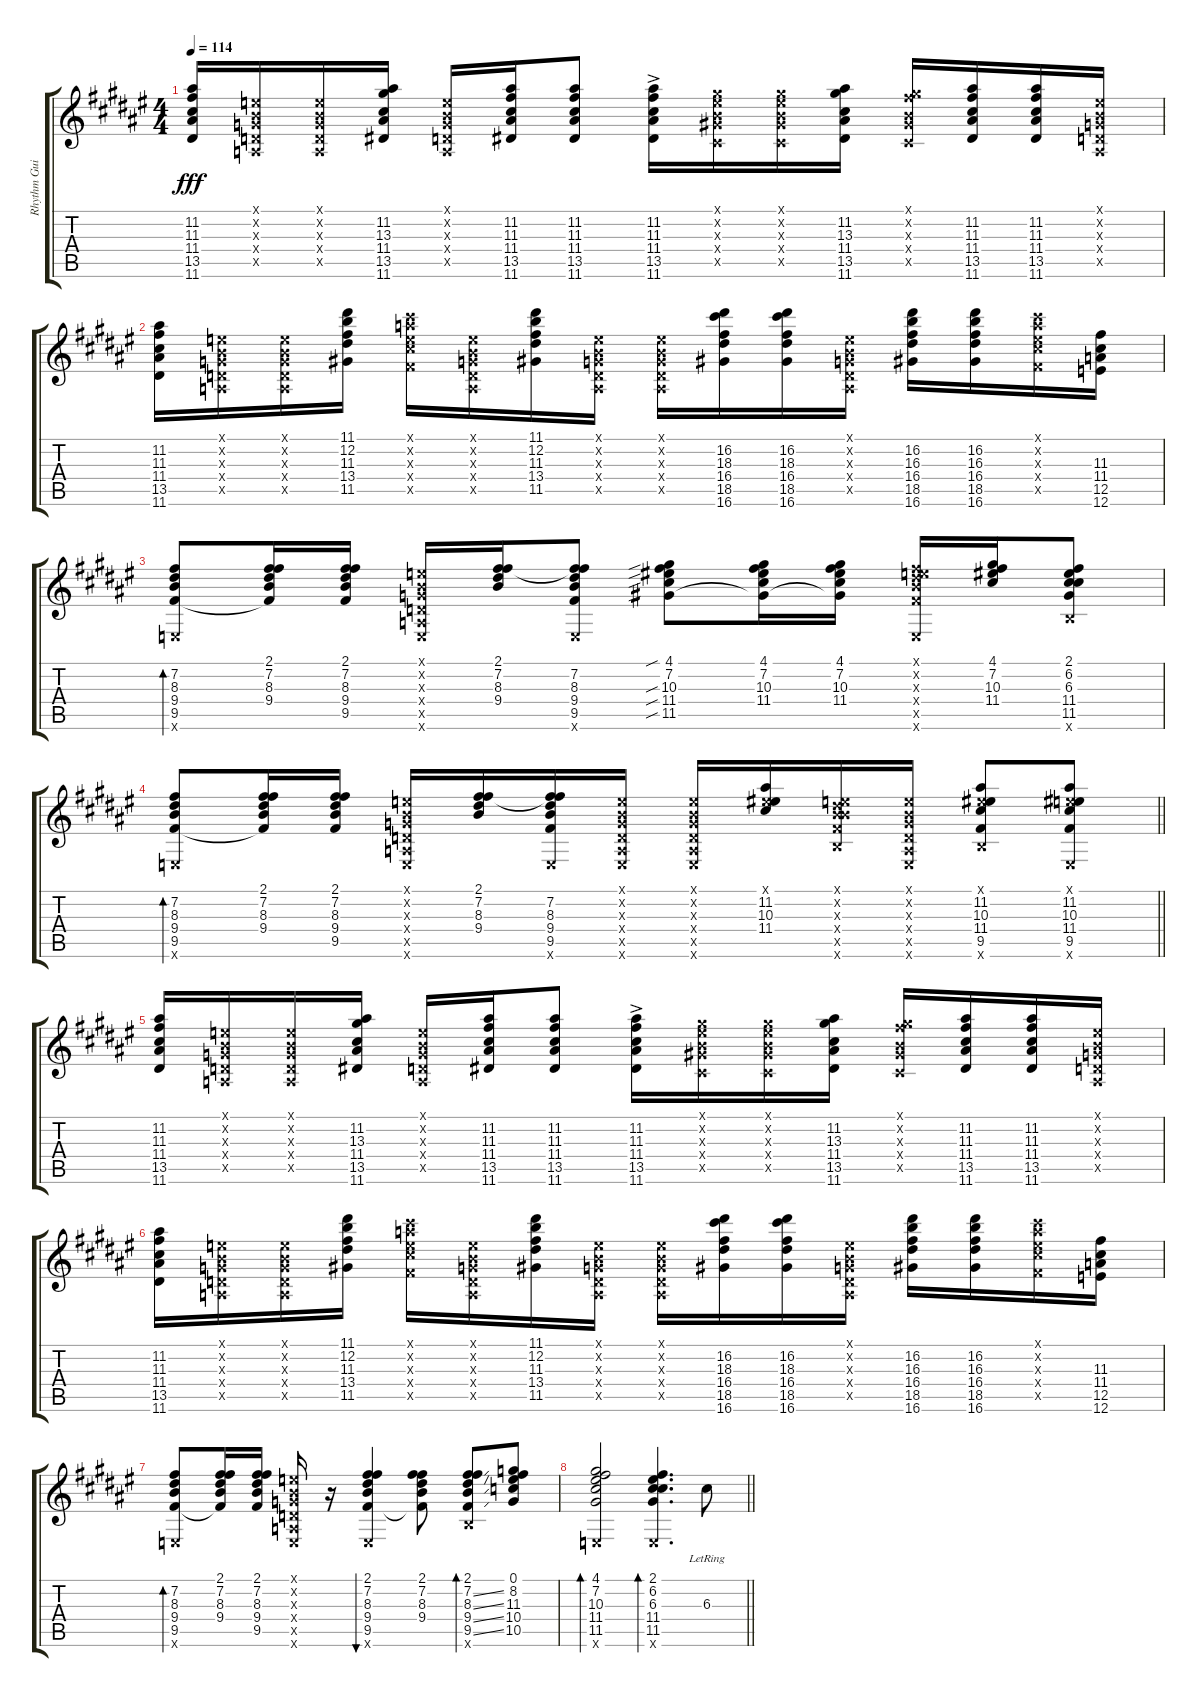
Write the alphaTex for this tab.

\track ("Rhythm Guitar" "Rhythm Gui") {instrument electricguitarclean}
\staff {score tabs}
\tuning (E4 B3 G3 D3 A2 E2) {hide}
\ts (4 4)
\tempo 114
\clef g2
\ks f#
(11.2 11.3 11.4 13.5 11.6).16{dy fff} (0.1{x} 0.2{x} 0.3{x} 0.4{x} 0.5{x}).16 (0.1{x} 0.2{x} 0.3{x} 0.4{x} 0.5{x}).16 (11.2 13.3 11.4 13.5 11.6).16 (0.1{x} 0.2{x} 0.3{x} 0.4{x} 0.5{x}).16 (11.2 11.3 11.4 13.5 11.6).16 (11.2 11.3 11.4 13.5 11.6).8 (11.2{ac} 11.3 11.4 13.5 11.6).16 (4.1{x} 5.2{x} 4.3{x} 6.4{x} 4.5{x}).16 (4.1{x} 5.2{x} 4.3{x} 6.4{x} 4.5{x}).16 (11.2 13.3 11.4 13.5 11.6).16 (4.1{x} 7.2{x} 4.3{x} 6.4{x} 4.5{x}).16 (11.2 11.3 11.4 13.5 11.6).16 (11.2 11.3 11.4 13.5 11.6).16 (0.1{x} 0.2{x} 0.3{x} 0.4{x} 0.5{x}).16 |
(11.2 11.3 11.4 13.5 11.6).16 (0.1{x} 0.2{x} 0.3{x} 0.4{x} 0.5{x}).16 (0.1{x} 0.2{x} 0.3{x} 0.4{x} 0.5{x}).16 (11.1 12.2 11.3 13.4 11.5).16 (9.1{x} 10.2{x} 9.3{x} 11.4{x} 9.5{x}).16 (0.1{x} 0.2{x} 0.3{x} 0.4{x} 0.5{x}).16 (11.1 12.2 11.3 13.4 11.5).16 (0.1{x} 0.2{x} 0.3{x} 0.4{x} 0.5{x}).16 (0.1{x} 0.2{x} 0.3{x} 0.4{x} 0.5{x}).16 (16.2 18.3 16.4 18.5 16.6).16 (16.2 18.3 16.4 18.5 16.6).16 (0.1{x} 0.2{x} 0.3{x} 0.4{x} 0.5{x}).16 (16.2 16.3 16.4 18.5 16.6).16 (16.2 16.3 16.4 18.5 16.6).16 (9.1{x} 10.2{x} 9.3{x} 11.4{x} 9.5{x}).16 (11.3 11.4 12.5 12.6).16 |
(7.2 8.3 9.4 9.5 0.6{x}).8{bd 60} (2.1 7.2 8.3 9.4 9.5{t}).16 (2.1 7.2 8.3 9.4 9.5).16 (0.1{x} 0.2{x} 0.3{x} 0.4{x} 0.5{x} 0.6{x}).16 (2.1 7.2 8.3 9.4).16 (2.1{t} 7.2 8.3 9.4 9.5 0.6{x}).8 (4.1{sib} 7.2 10.3{sib} 11.4{sib} 11.5{sib}).8 (4.1 7.2 10.3 11.4 11.5{t}).16 (4.1 7.2 10.3 11.4 11.5{t}).16 (0.1{x} 7.2{x} 8.3{x} 9.4{x} 9.5{x} 0.6{x}).16 (4.1 7.2 10.3 11.4).16 (2.1 6.2 6.3 11.4 11.5 7.6{x}).8 |
\barLineRight lightlight
(7.2 8.3 9.4 9.5 0.6{x}).8{bd 60} (2.1 7.2 8.3 9.4 9.5{t}).16 (2.1 7.2 8.3 9.4 9.5).16 (0.1{x} 0.2{x} 0.3{x} 0.4{x} 0.5{x} 0.6{x}).16 (2.1 7.2 8.3 9.4).16 (2.1{t} 7.2 8.3 9.4 9.5 0.6{x}).16 (0.1{x} 0.2{x} 0.3{x} 0.4{x} 0.5{x} 0.6{x}).16 (0.1{x} 0.2{x} 0.3{x} 0.4{x} 0.5{x} 0.6{x}).16 (0.1{x} 11.2 10.3 11.4).16 (0.1{x} 0.2{x} 8.3{x} 9.4{x} 9.5{x} 7.6{x}).16 (0.1{x} 0.2{x} 0.3{x} 0.4{x} 0.5{x} 0.6{x}).16 (0.1{x} 11.2 10.3 11.4 9.5 7.6{x}).8 (0.1{x} 11.2 10.3 11.4 9.5 0.6{x}).8 |
(11.2 11.3 11.4 13.5 11.6).16 (0.1{x} 0.2{x} 0.3{x} 0.4{x} 0.5{x}).16 (0.1{x} 0.2{x} 0.3{x} 0.4{x} 0.5{x}).16 (11.2 13.3 11.4 13.5 11.6).16 (0.1{x} 0.2{x} 0.3{x} 0.4{x} 0.5{x}).16 (11.2 11.3 11.4 13.5 11.6).16 (11.2 11.3 11.4 13.5 11.6).8 (11.2{ac} 11.3 11.4 13.5 11.6).16 (4.1{x} 5.2{x} 4.3{x} 6.4{x} 4.5{x}).16 (4.1{x} 5.2{x} 4.3{x} 6.4{x} 4.5{x}).16 (11.2 13.3 11.4 13.5 11.6).16 (4.1{x} 7.2{x} 4.3{x} 6.4{x} 4.5{x}).16 (11.2 11.3 11.4 13.5 11.6).16 (11.2 11.3 11.4 13.5 11.6).16 (0.1{x} 0.2{x} 0.3{x} 0.4{x} 0.5{x}).16 |
(11.2 11.3 11.4 13.5 11.6).16 (0.1{x} 0.2{x} 0.3{x} 0.4{x} 0.5{x}).16 (0.1{x} 0.2{x} 0.3{x} 0.4{x} 0.5{x}).16 (11.1 12.2 11.3 13.4 11.5).16 (9.1{x} 10.2{x} 9.3{x} 11.4{x} 9.5{x}).16 (0.1{x} 0.2{x} 0.3{x} 0.4{x} 0.5{x}).16 (11.1 12.2 11.3 13.4 11.5).16 (0.1{x} 0.2{x} 0.3{x} 0.4{x} 0.5{x}).16 (0.1{x} 0.2{x} 0.3{x} 0.4{x} 0.5{x}).16 (16.2 18.3 16.4 18.5 16.6).16 (16.2 18.3 16.4 18.5 16.6).16 (0.1{x} 0.2{x} 0.3{x} 0.4{x} 0.5{x}).16 (16.2 16.3 16.4 18.5 16.6).16 (16.2 16.3 16.4 18.5 16.6).16 (9.1{x} 10.2{x} 9.3{x} 11.4{x} 9.5{x}).16 (11.3 11.4 12.5 12.6).16 |
(7.2 8.3 9.4 9.5 0.6{x}).8{bd 60} (2.1 7.2 8.3 9.4 9.5{t}).16 (2.1 7.2 8.3 9.4 9.5).16 (0.1{x} 0.2{x} 0.3{x} 0.4{x} 0.5{x} 0.6{x}).16 r.16 (2.1 7.2 8.3 9.4 9.5 0.6{x}).4{bu 120} (2.1 7.2 8.3 9.4 9.5{t}).8 (2.1 7.2{ss} 8.3{ss} 9.4{ss} 9.5{ss} 7.6{x}).8{bd 60} (0.1 8.2 11.3 10.4 10.5).8 |
\barLineRight lightlight
(4.1 7.2 10.3 11.4 11.5 0.6{x}).2{bd 60} (2.1 6.2 6.3 11.4 11.5 0.6{x}).4{d bd 60} 6.3{lr}.8
